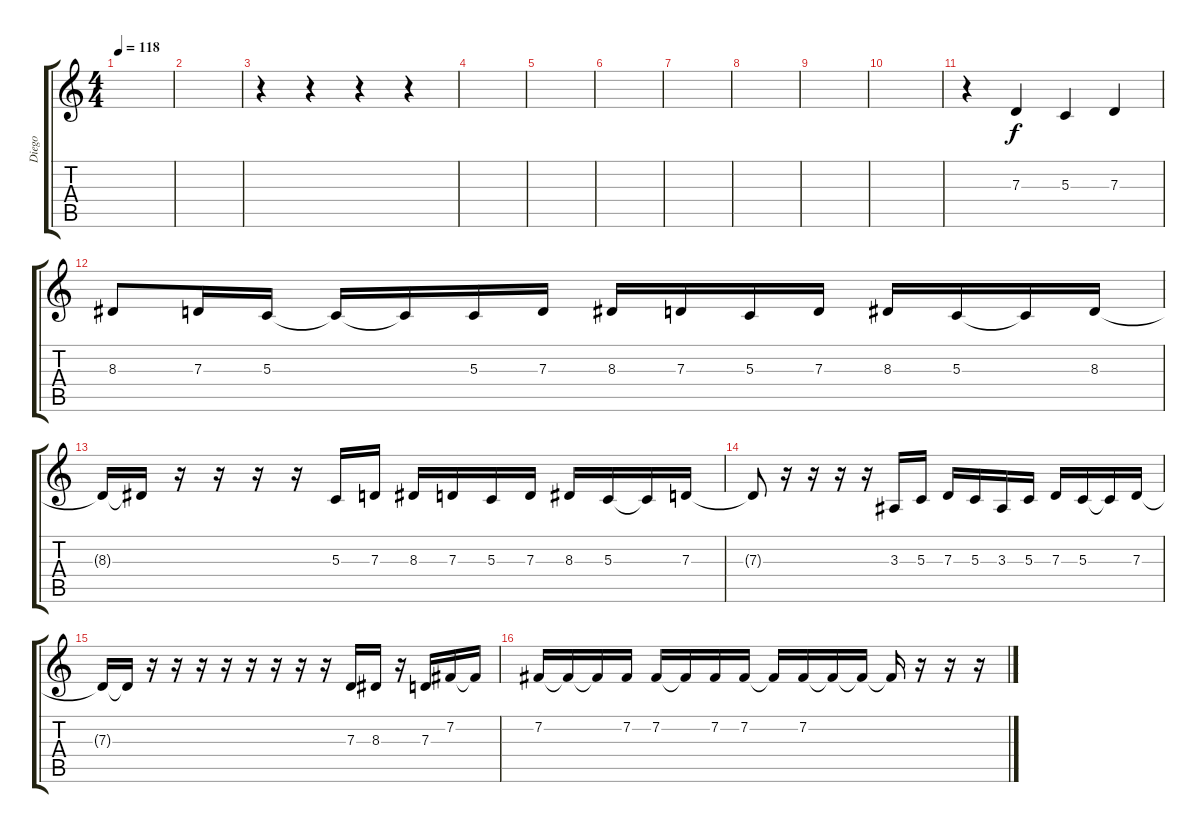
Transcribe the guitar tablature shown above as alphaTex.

\track ("Diego" "Diego") {instrument lead2sawtooth}
\staff {score tabs}
\tuning (E4 B3 G3 D3 A2 E2) {hide}
\ts (4 4)
\tempo 118
\clef g2
\ks c
|
|
r.4 r.4 r.4 r.4 |
|
|
|
|
|
|
|
r.4 7.3.4 5.3.4 7.3.4 |
8.3.8 7.3.16 5.3.16 5.3{t}.16 5.3{t}.16 5.3.16 7.3.16 8.3.16 7.3.16 5.3.16 7.3.16 8.3.16 5.3.16 5.3{t}.16 8.3.16 |
8.3{t}.16 8.3{t}.16 r.16 r.16 r.16 r.16 5.3.16 7.3.16 8.3.16 7.3.16 5.3.16 7.3.16 8.3.16 5.3.16 5.3{t}.16 7.3.16 |
7.3{t}.8 r.16 r.16 r.16 r.16 3.3.16 5.3.16 7.3.16 5.3.16 3.3.16 5.3.16 7.3.16 5.3.16 5.3{t}.16 7.3.16 |
7.3{t}.16 7.3{t}.16 r.16 r.16 r.16 r.16 r.16 r.16 r.16 r.16 7.3.16 8.3.16 r.16 7.3.16 7.2.16 7.2{t}.16 |
7.2.16 7.2{t}.16 7.2{t}.16 7.2.16 7.2.16 7.2{t}.16 7.2.16 7.2.16 7.2{t}.16 7.2.16 7.2{t}.16 7.2{t}.16 7.2{t}.16 r.16 r.16 r.16
